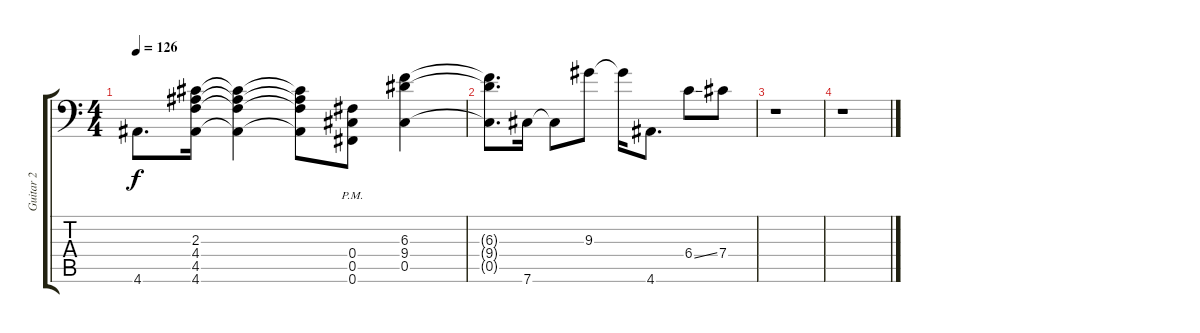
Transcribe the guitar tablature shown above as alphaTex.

\track ("Guitar 2" "Guitar 2") {instrument distortionguitar}
\staff {score tabs}
\tuning (Ab3 Eb3 B2 Gb2 Db2 Gb1) {hide}
\ts (4 4)
\tempo 126
\clef f4
\ks c
4.6.8{d dy f} (2.3 4.4 4.5 4.6).16 (2.3{t} 4.4{t} 4.5{t} 4.6{t}).4 (2.3{t} 4.4{t} 4.5{t} 4.6{t}).8 (0.4{pm} 0.5{pm} 0.6{pm}).8 (6.3 9.4 0.5).4 |
(6.3{t} 9.4{t} 0.5{t}).8{d} 7.6.16 7.6{t}.8 9.3.8 9.3{t}.16 4.6.8{d} 6.4{ss}.8 7.4.8 |
r.1 |
r.1
